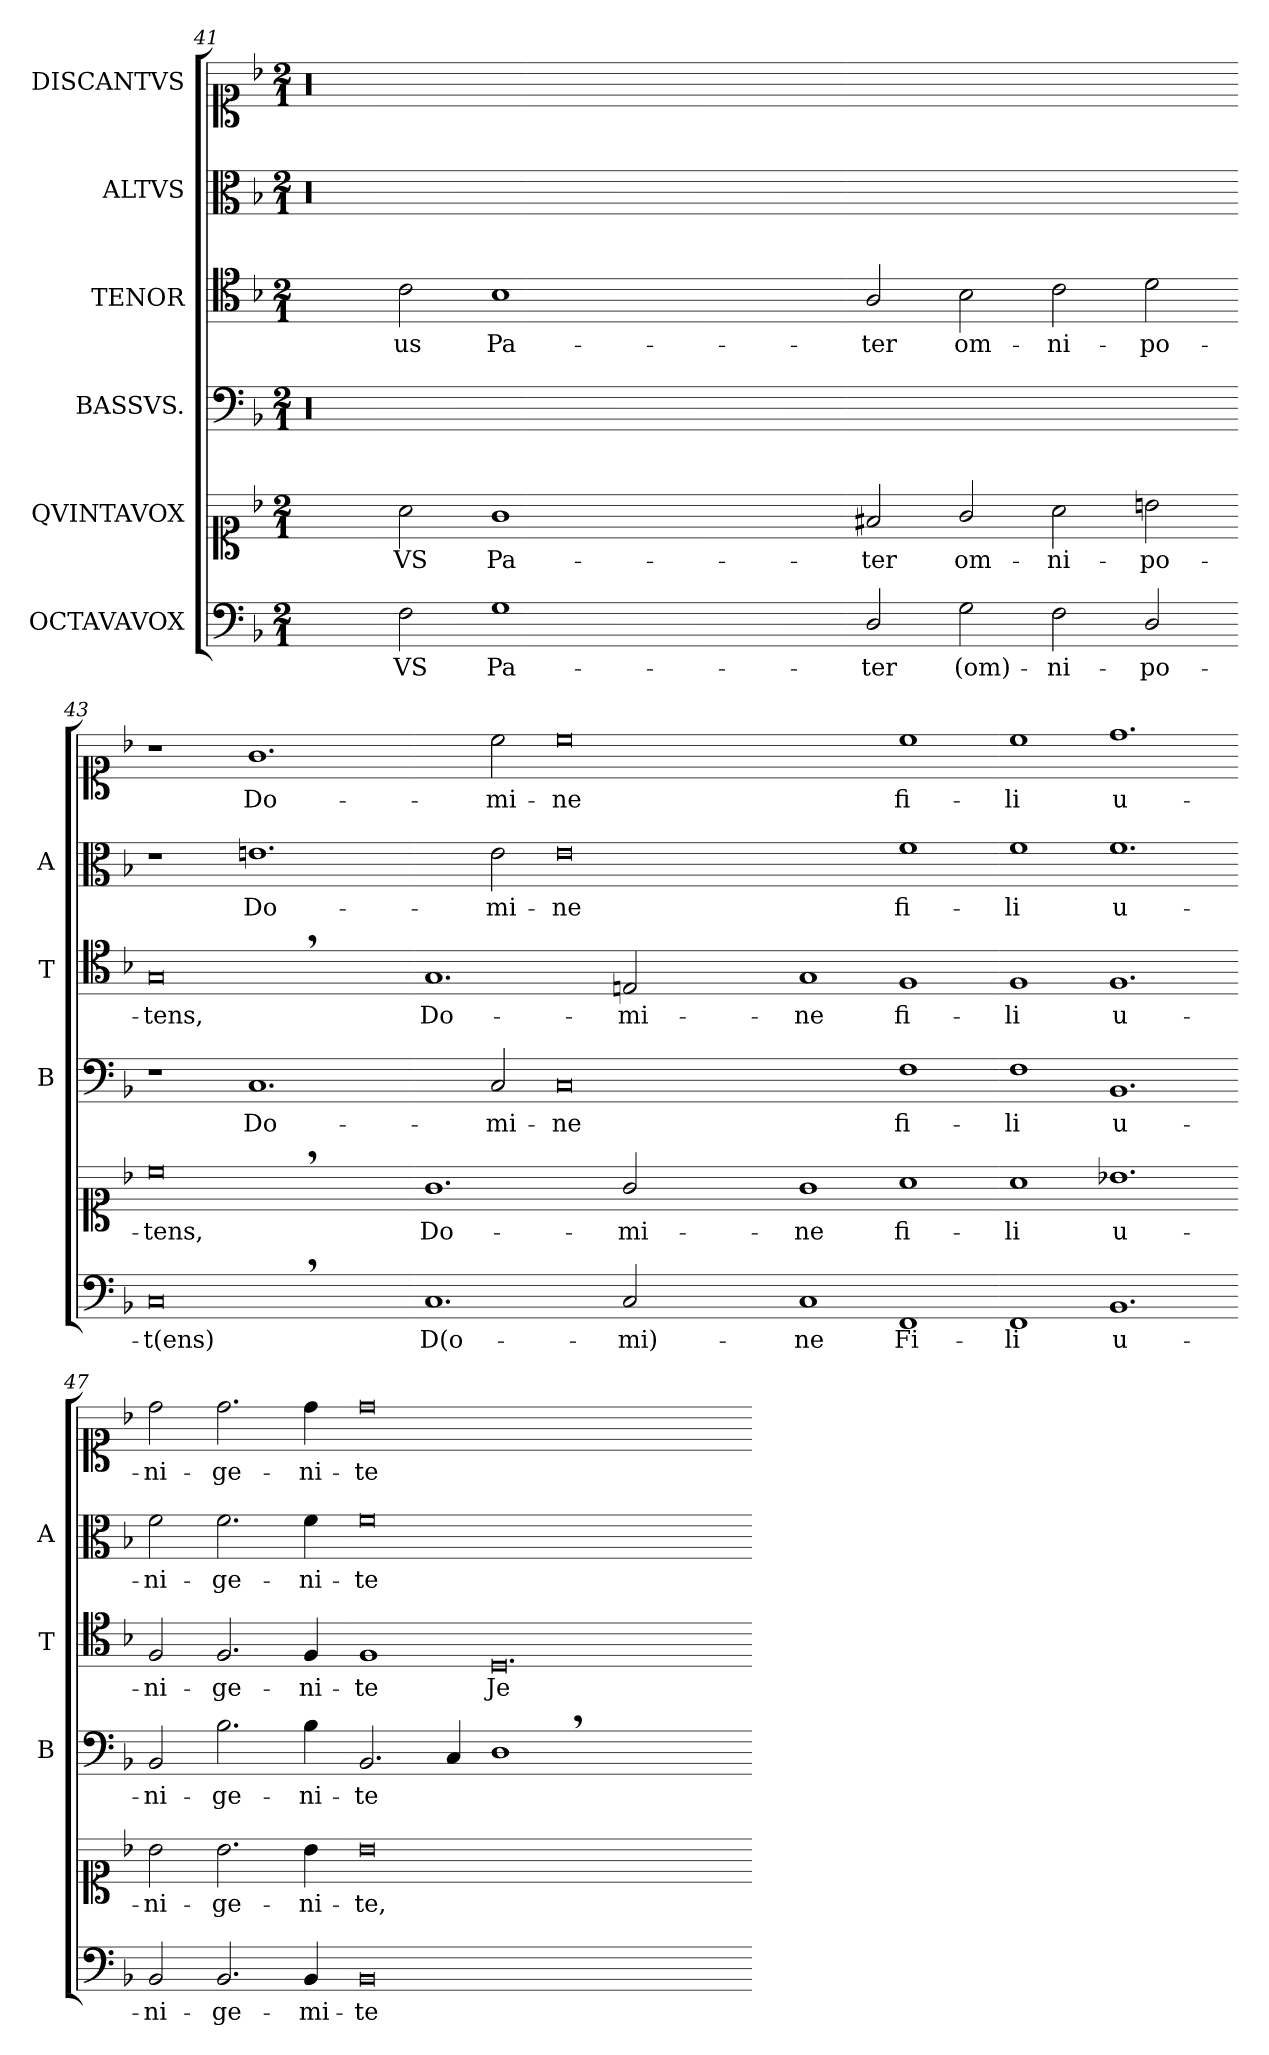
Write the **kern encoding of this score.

**kern	**text	**kern	**text	**kern	**text	**kern	**text	**kern	**text	**kern	**text
*part6	*part6	*part5	*part5	*part4	*part4	*part3	*part3	*part2	*part2	*part1	*part1
*staff6	*staff6	*staff5	*staff5	*staff4	*staff4	*staff3	*staff3	*staff2	*staff2	*staff1	*staff1
*I"OCTAVAVOX	*	*I"QVINTAVOX	*	*I"BASSVS.	*	*I"TENOR	*	*I"ALTVS	*	*I"DISCANTVS	*
*	*	*	*	*I'B	*	*I'T	*	*I'A	*	*	*
*clefF4	*	*clefC1	*	*clefF4	*	*clefC4	*	*clefC3	*	*clefC1	*
*k[b-]	*	*k[b-]	*	*k[b-]	*	*k[b-]	*	*k[b-]	*	*k[b-]	*
*M2/1	*	*M2/1	*	*M2/1	*	*M2/1	*	*M2/1	*	*M2/1	*
=41	=41	=41	=41	=41	=41	=41	=41	=41	=41	=41	=41
2ryy	.	2ryy	.	00r	.	2ryy	.	00r	.	00r	.
2F\	-VS	2a\	-VS	.	.	2c\	-us	.	.	.	.
1G	Pa-	1g	Pa-	.	.	1B-	Pa-	.	.	.	.
0ryy	.	0ryy	.	.	.	0ryy	.	.	.	.	.
=42-	=42-	=42-	=42-	=42-	=42-	=42-	=42-	=42-	=42-	=42-	=42-
2D/	-ter	2f#X/	-ter	0ryy	.	2A/	-ter	0ryy	.	0ryy	.
2G\	(om)-	2g/	om-	.	.	2B-\	om-	.	.	.	.
2F\	-ni-	2a\	-ni-	.	.	2c\	-ni-	.	.	.	.
2D/	-po-	2bn\	-po-	.	.	2d\	-po-	.	.	.	.
=43-	=43-	=43-	=43-	=43-	=43-	=43-	=43-	=43-	=43-	=43-	=43-
0C,	-t(ens)	0cc,	-tens,	1r	.	0G,<	-tens,	1r	.	1r	.
.	.	.	.	1.C	Do-	.	.	1.en	Do-	1.g	Do-
2ryy	.	2ryy	.	.	.	2ryy	.	.	.	.	.
=44-	=44-	=44-	=44-	=44-	=44-	=44-	=44-	=44-	=44-	=44-	=44-
1.C	D(o-	1.g	Do-	2ryy	.	1.G	Do-	2ryy	.	2ryy	.
.	.	.	.	2C/	-mi-	.	.	2e\	-mi-	2cc\	-mi-
.	.	.	.	0C	-ne	.	.	0e	-ne	0cc	-ne
2C/	-mi)-	2g/	-mi-	.	.	2En/	-mi-	.	.	.	.
1ryy	.	1ryy	.	.	.	1ryy	.	.	.	.	.
=45-	=45-	=45-	=45-	=45-	=45-	=45-	=45-	=45-	=45-	=45-	=45-
1C	-ne	1g	-ne	1ryy	.	1G	-ne	1ryy	.	1ryy	.
1FF	Fi-	1a	fi-	1F	fi-	1F	fi-	1f	fi-	1cc	fi-
=46-	=46-	=46-	=46-	=46-	=46-	=46-	=46-	=46-	=46-	=46-	=46-
1FF	-li	1a	-li	1F	-li	1F	-li	1f	-li	1cc	-li
1.BB-	u-	1.b-X	u-	1.BB-	u-	1.F	u-	1.f	u-	1.dd	u-
=47-	=47-	=47-	=47-	=47-	=47-	=47-	=47-	=47-	=47-	=47-	=47-
2BB-/	-ni-	2b-\	-ni-	2BB-/	-ni-	2F/	-ni-	2f\	-ni-	2dd\	-ni-
2.BB-/	-ge-	2.b-\	-ge-	2.B-\	-ge-	2.F/	-ge-	2.f\	-ge-	2.dd\	-ge-
4BB-/	-mi-	4b-\	-ni-	4B-\	-ni-	4F/	-ni-	4f\	-ni-	4dd\	-ni-
=48-	=48-	=48-	=48-	=48-	=48-	=48-	=48-	=48-	=48-	=48-	=48-
0BB-	-te	0b-	-te,	2.BB-/	-te	1F	-te	0f	-te	0dd	-te
.	.	.	.	4C/	.	.	.	.	.	.	.
.	.	.	.	1D,	.	0.D	Je-	.	.	.	.
0ryy	.	0ryy	.	0ryy	.	.	.	0ryy	.	0ryy	.
=-	=-	=-	=-	=-	=-	=-	=-	=-	=-	=-	=-
*-	*-	*-	*-	*-	*-	*-	*-	*-	*-	*-	*-
